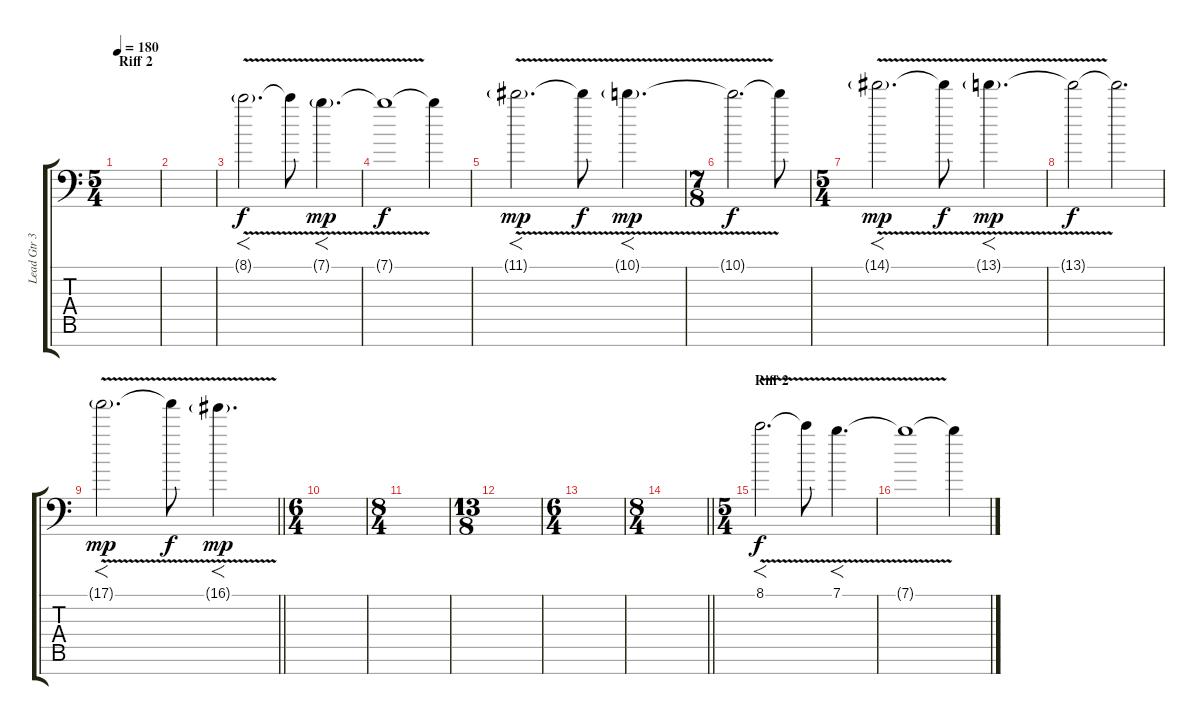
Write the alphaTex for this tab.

\track ("Lead Gtr 3" "Lead Gtr 3") {instrument overdrivenguitar}
\staff {score tabs}
\tuning (E4 B3 G3 D3 A2 E2 A1) {hide}
\ts (5 4)
\section ("" "Riff 2")
\tempo 180
\clef f4
\ks c
|
|
8.1{v g}.2{f d} 8.1{t}.8{dy f} 7.1{v g}.4{f d dy mp} |
7.1{t}.1{dy f} 7.1{t}.4 |
11.1{v g}.2{f d dy mp} 11.1{t}.8{dy f} 10.1{v g}.4{f d dy mp} |
\ts (7 8)
10.1{t}.2{d dy f} 10.1{t}.8 |
\ts (5 4)
14.1{v g}.2{f d dy mp} 14.1{t}.8{dy f} 13.1{v g}.4{f d dy mp} |
13.1{t}.2{dy f} 13.1{t}.2{d} |
\barLineRight lightlight
17.1{v g}.2{f d dy mp} 17.1{t}.8{dy f} 16.1{v g}.4{f d dy mp} |
\ts (6 4)
\section ("" "")
|
\ts (8 4)
|
\ts (13 8)
|
\ts (6 4)
|
\ts (8 4)
\barLineRight lightlight
|
\ts (5 4)
\section ("" "Riff 2")
8.1{v}.2{f d dy f} 8.1{t}.8 7.1{v}.4{f d} |
7.1{t}.1 7.1{t}.4
